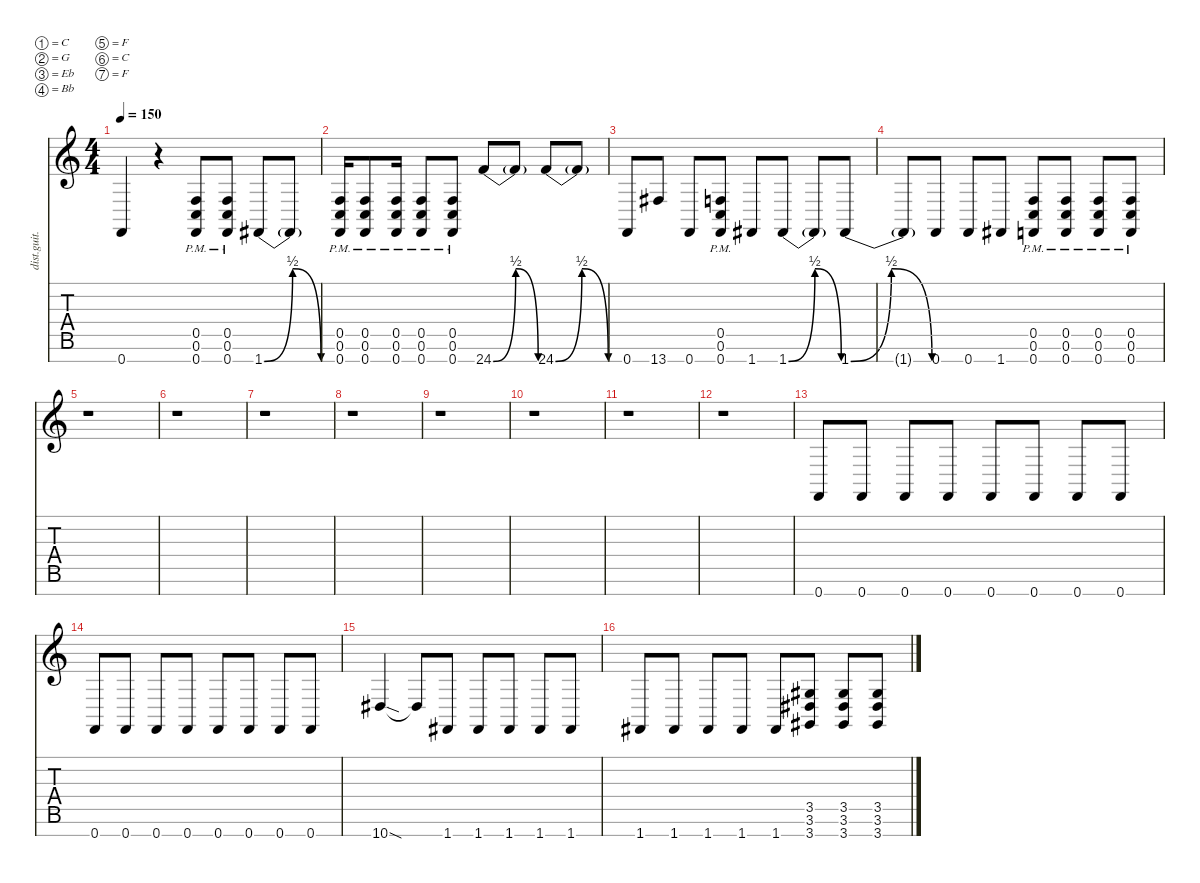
\defaultSystemsLayout 4
\hideDynamics
\bracketExtendMode nobrackets
\otherSystemsTrackNameOrientation horizontal
\track ("Distortion Guitar" "dist.guit.") {instrument distortionguitar}
\staff {score tabs}
\tuning (C4 G3 Eb3 Bb2 F2 C2 F1)
\ts (4 4)
\tempo 150
\clef g2
\ks c
0.7.4{dy mf beam Up} r.4{beam Up} (0.7{pm} 0.5{pm} 0.6{pm}).8{beam Up} (0.7{pm} 0.6{pm} 0.5{pm}).8{beam Up} 1.7{be (bendrelease 0 0 9.6 2 20.4 2 30 0) acc #}.8{beam Up} 1.7{t acc #}.8{beam Up} |
(0.7{pm} 0.6{pm} 0.5{pm}).16{beam Up} (0.7{pm} 0.5{pm} 0.6{pm}).8{beam Up} (0.7{pm} 0.6{pm} 0.5{pm}).16{beam Up} (0.7{pm} 0.5{pm} 0.6{pm}).8{beam Up} (0.7{pm} 0.6{pm} 0.5{pm}).8{beam Up} 24.7{be (bendrelease 0 0 10.799999999999999 2 20.4 2 30 0)}.8{beam Up} 24.7{t}.8{beam Up} 24.7{be (bendrelease 0 0 9 2 20.4 2 30 0)}.8{beam Up} 24.7{t}.8{beam Up} |
0.7.8{beam Up} 13.7{acc #}.8{beam Up} 0.7.8{beam Up} (0.7{pm} 0.6{pm} 0.5{pm}).8{beam Up} 1.7{acc #}.8{beam Up} 1.7{be (bendrelease 0 0 10.2 2 20.4 2 30 0) acc #}.8{beam Up} 1.7{t acc #}.8{beam Up} 1.7{be (bendrelease 0 0 10.799999999999999 2 20.4 2 30 0) acc #}.8{beam Up} |
1.7{t acc #}.8{beam Up} 0.7.8{beam Up} 0.7.8{beam Up} 1.7{acc #}.8{beam Up} (0.7{pm} 0.6{pm} 0.5{pm}).8{beam Up} (0.7{pm} 0.6{pm} 0.5{pm}).8{beam Up} (0.7{pm} 0.5{pm} 0.6{pm}).8{beam Up} (0.7{pm} 0.6{pm} 0.5{pm}).8{beam Up} |
r.1{beam Down} |
r.1{beam Down} |
r.1{beam Down} |
r.1{beam Down} |
r.1{beam Down} |
r.1{beam Down} |
r.1{beam Down} |
r.1{beam Down} |
0.7.8{beam Up} 0.7.8{beam Up} 0.7.8{beam Up} 0.7.8{beam Up} 0.7.8{beam Up} 0.7.8{beam Up} 0.7.8{beam Up} 0.7.8{beam Up} |
0.7.8{beam Up} 0.7.8{beam Up} 0.7.8{beam Up} 0.7.8{beam Up} 0.7.8{beam Up} 0.7.8{beam Up} 0.7.8{beam Up} 0.7.8{beam Up} |
10.7{sod acc #}.4{beam Up} 10.7{t acc #}.8{beam Up} 1.7{acc #}.8{beam Up} 1.7{acc #}.8{beam Up} 1.7{acc #}.8{beam Up} 1.7{acc #}.8{beam Up} 1.7{acc #}.8{beam Up} |
1.7{acc #}.8{beam Up} 1.7{acc #}.8{beam Up} 1.7{acc #}.8{beam Up} 1.7{acc #}.8{beam Up} 1.7{acc #}.8{beam Up} (3.7{acc #} 3.6{acc #} 3.5{acc #}).8{beam Up} (3.7{acc #} 3.5{acc #} 3.6{acc #}).8{beam Up} (3.7{acc #} 3.6{acc #} 3.5{acc #}).8{beam Up}
